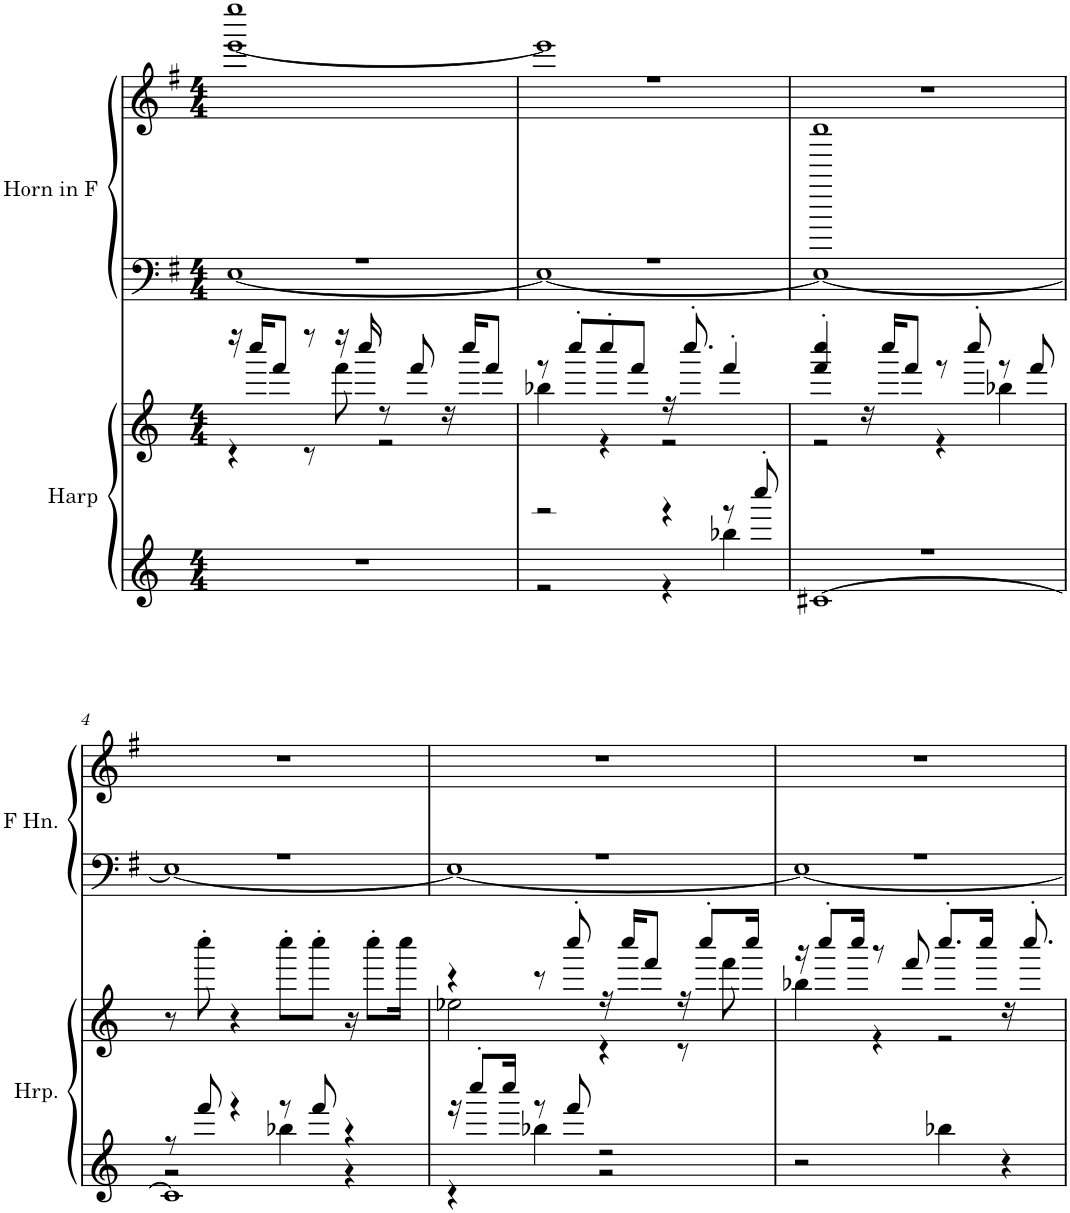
**kern	**kern	**kern	**kern
*part2	*part2	*part1	*part1
*staff4	*staff3	*staff2	*staff1
*I"Harp	*	*I"Horn in F	*
*I'Hrp.	*	*	*
*clefG2	*clefG2	*clefF4	*clefG2
*	*	*Trd4c7	*Trd4c7
*k[]	*k[]	*k[f#]	*k[f#]
*M4/4	*M4/4	*M4/4	*M4/4
=1	=1	=1	=1
*	*^	*^	*^
1r	16r	4r	1r	[1E	1eeee	[1eee
.	16cccc/KL	.	.	.	.	.
.	8fff/J	.	.	.	.	.
.	8r	8r	.	.	.	.
.	16r	8fff\	.	.	.	.
.	16cccc/	.	.	.	.	.
.	8r	2r	.	.	.	.
.	8fff/	.	.	.	.	.
.	16r	.	.	.	.	.
.	16cccc/KL	.	.	.	.	.
.	8fff/J	.	.	.	.	.
=2	=2	=2	=2	=2	=2	=2
*^	*	*	*	*	*	*
2r	2r	8r	4bb-X\	1r	1E_	1r	1eee]
.	.	8cccc'/L	.	.	.	.	.
.	.	8cccc'/	4r	.	.	.	.
.	.	8fff/J	.	.	.	.	.
4r	4r	16r	2r	.	.	.	.
.	.	8.cccc'/	.	.	.	.	.
8r	4bb-X\	4fff'/	.	.	.	.	.
8cccc'/	.	.	.	.	.	.	.
*	*	*	*	*	*	*v	*v
=3	=3	=3	=3	=3	=3	=3
1r	[1c#X	4fff/' 4cccc/'	2r	1eeee	1E_	1r
.	.	16r	.	.	.	.
.	.	16cccc/KL	.	.	.	.
.	.	8fff/J	.	.	.	.
.	.	8r	4r	.	.	.
.	.	8cccc'/	.	.	.	.
.	.	8r	4bb-X\	.	.	.
.	.	8fff/	.	.	.	.
*	*	*v	*v	*	*	*
!!LO:LB:g=z
=4	=4	=4	=4	=4	=4
*	*^	*	*	*	*
8r	2r	1c#]	8r	1r	1E_	1r
8fff/	.	.	8cccc'\	.	.	.
4r	.	.	4r	.	.	.
8r	4bb-X\	.	8cccc'\L	.	.	.
8fff/	.	.	8cccc'\J	.	.	.
4r	4r	.	16r	.	.	.
.	.	.	8cccc'\L	.	.	.
.	.	.	16cccc\Jk	.	.	.
*	*v	*v	*	*	*	*
=5	=5	=5	=5	=5	=5
*	*	*^	*	*	*
16r	4r	4r	2ee-X\	1r	1E_	1r
8cccc'/L	.	.	.	.	.	.
16cccc/Jk	.	.	.	.	.	.
8r	4bb-X\	8r	.	.	.	.
8fff/	.	8cccc'/	.	.	.	.
2r	2r	16r	4r	.	.	.
.	.	16cccc/KL	.	.	.	.
.	.	8fff/J	.	.	.	.
.	.	16r	8r	.	.	.
.	.	8cccc'/L	.	.	.	.
.	.	.	8fff\	.	.	.
.	.	16cccc/Jk	.	.	.	.
*v	*v	*	*	*	*	*
=6	=6	=6	=6	=6	=6
2r	16r	4bb-X\	1r	1E_	1r
.	8cccc'/L	.	.	.	.
.	16cccc/Jk	.	.	.	.
.	8r	4r	.	.	.
.	8fff/	.	.	.	.
4bb-X\	8.cccc'/L	2r	.	.	.
.	16cccc/Jk	.	.	.	.
4r	16r	.	.	.	.
.	8.cccc'/	.	.	.	.
*	*v	*v	*	*	*
*	*	*v	*v	*
=	=	=	=
*-	*-	*-	*-
